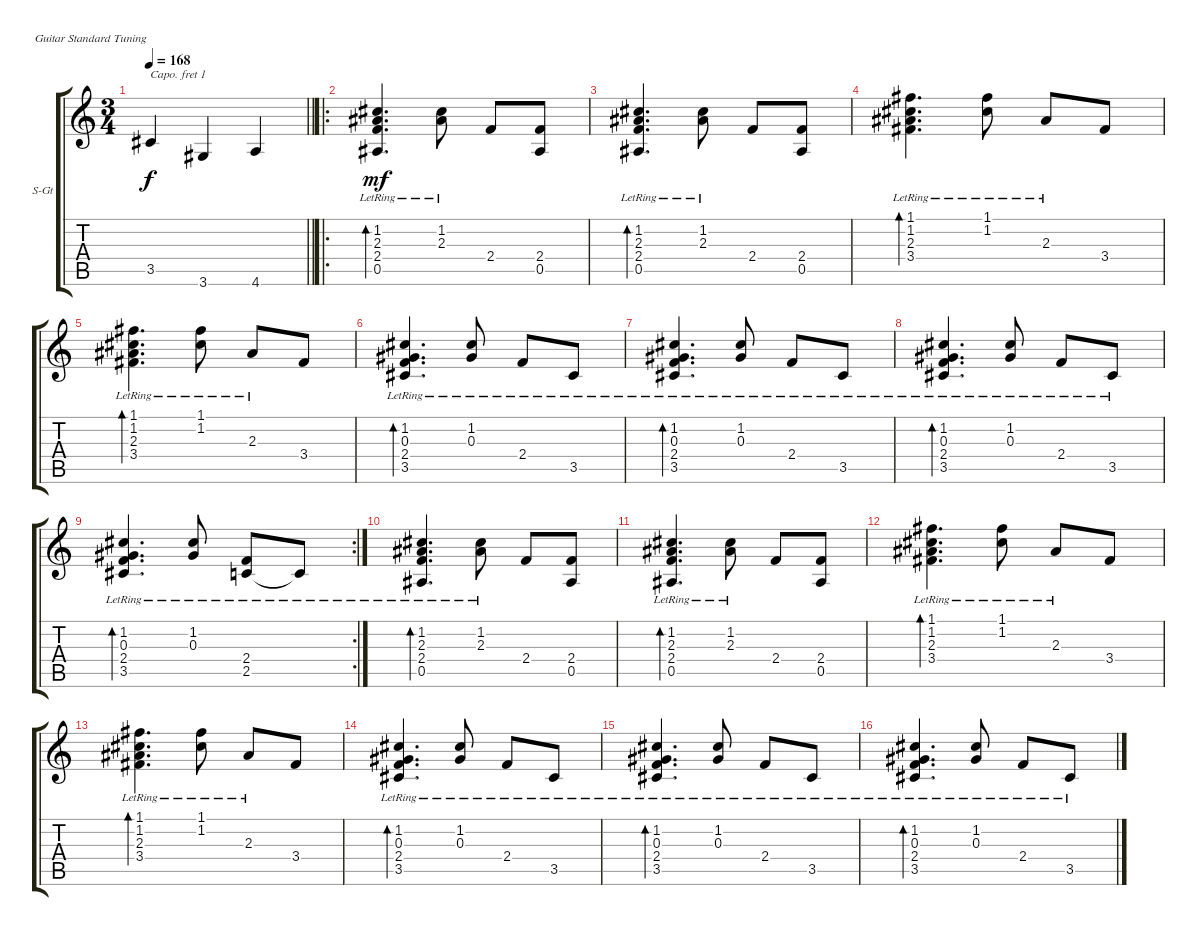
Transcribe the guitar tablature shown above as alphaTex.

\defaultSystemsLayout 4
\bracketExtendMode groupsimilarinstruments
\firstSystemTrackNameOrientation horizontal
\otherSystemsTrackNameOrientation horizontal
\track ("Steel Guitar" "S-Gt") {instrument acousticguitarsteel}
\staff {score tabs}
\capo 1
\tuning (E4 B3 G3 D3 A2 E2)
\ts (3 4)
\tempo 168
\clef g2
\barLineRight lightlight
\ks c
3.5.4{dy f instrument acousticguitarsteel} 3.6.4 4.6.4 |
\ro
(0.5{lr} 1.2{lr} 2.4 2.3).4{d bd 30 dy mf} (1.2{lr} 2.3).8 2.4.8 (0.5 2.4).8 |
(0.5{lr} 1.2{lr} 2.4 2.3).4{d bd 30} (1.2{lr} 2.3).8 2.4.8 (0.5 2.4).8 |
(1.1{lr} 1.2{lr} 2.3{lr} 3.4{lr}).4{d bd 30} (1.1{lr} 1.2).8 2.3{lr}.8 3.4.8 |
(1.1{lr} 1.2{lr} 2.3{lr} 3.4{lr}).4{d bd 30} (1.1{lr} 1.2).8 2.3{lr}.8 3.4.8 |
(3.5{lr} 2.4{lr} 0.3{lr} 1.2{lr}).4{d bd 30} (1.2{lr} 0.3{lr}).8 2.4{lr}.8 3.5{lr}.8 |
(3.5{lr} 2.4{lr} 0.3{lr} 1.2{lr}).4{d bd 30} (1.2{lr} 0.3{lr}).8 2.4{lr}.8 3.5{lr}.8 |
(3.5{lr} 2.4{lr} 0.3{lr} 1.2{lr}).4{d bd 30} (1.2{lr} 0.3{lr}).8 2.4{lr}.8 3.5{lr}.8 |
\rc 2
(3.5{lr} 2.4{lr} 0.3{lr} 1.2{lr}).4{d bd 30} (1.2{lr} 0.3{lr}).8 (2.4{lr} 2.5{lr}).8 2.5{lr t}.8 |
(0.5{lr} 1.2{lr} 2.4 2.3).4{d bd 30} (1.2{lr} 2.3).8 2.4.8 (0.5 2.4).8 |
(0.5{lr} 1.2{lr} 2.4 2.3).4{d bd 30} (1.2{lr} 2.3).8 2.4.8 (0.5 2.4).8 |
(1.1{lr} 1.2{lr} 2.3{lr} 3.4{lr}).4{d bd 30} (1.1{lr} 1.2).8 2.3{lr}.8 3.4.8 |
(1.1{lr} 1.2{lr} 2.3{lr} 3.4{lr}).4{d bd 30} (1.1{lr} 1.2).8 2.3{lr}.8 3.4.8 |
(3.5{lr} 2.4{lr} 0.3{lr} 1.2{lr}).4{d bd 30} (1.2{lr} 0.3{lr}).8 2.4{lr}.8 3.5{lr}.8 |
(3.5{lr} 2.4{lr} 0.3{lr} 1.2{lr}).4{d bd 30} (1.2{lr} 0.3{lr}).8 2.4{lr}.8 3.5{lr}.8 |
(3.5{lr} 2.4{lr} 0.3{lr} 1.2{lr}).4{d bd 30} (1.2{lr} 0.3{lr}).8 2.4{lr}.8 3.5{lr}.8
